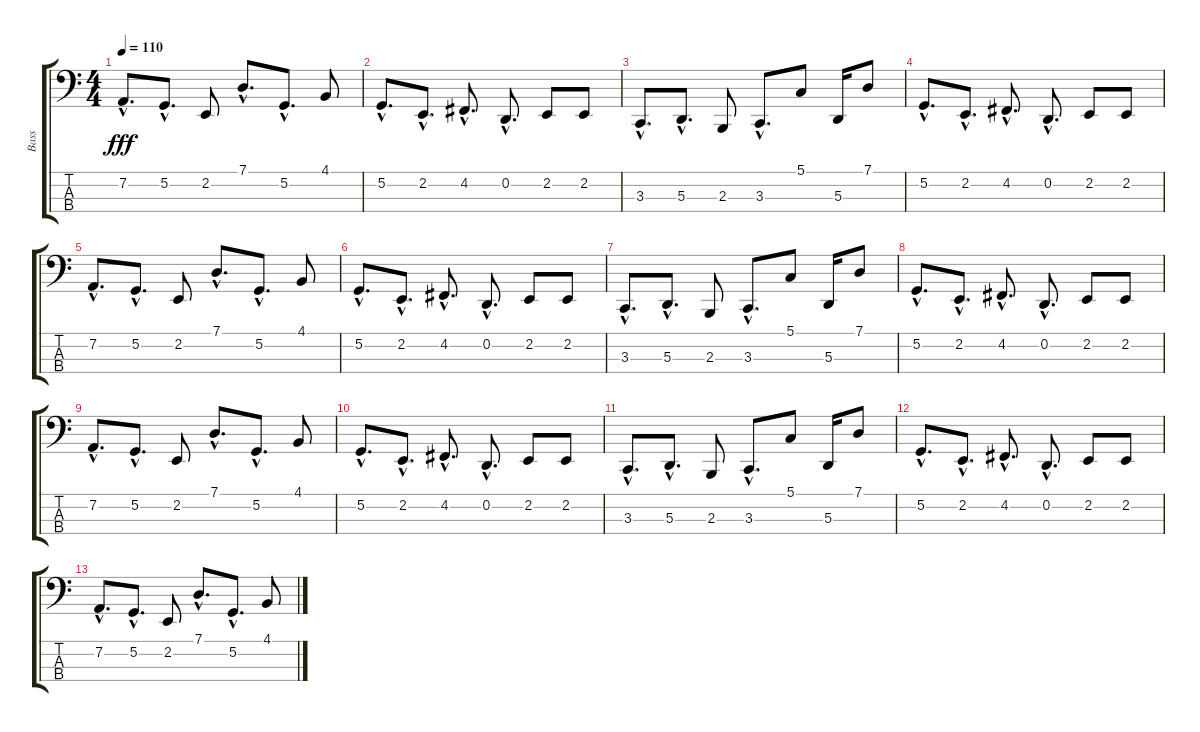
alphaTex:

\track ("Bass" "Bass") {instrument lead2sawtooth}
\staff {score tabs}
\tuning (G2 D2 A1 E1) {hide}
\ts (4 4)
\tempo 110
\clef f4
\ks c
7.2{hac}.8{d dy fff} 5.2{hac}.8{d} 2.2.8 7.1{hac}.8{d} 5.2{hac}.8{d} 4.1.8 |
5.2{hac}.8{d} 2.2{hac}.8{d} 4.2{hac}.8{d} 0.2{hac}.8{d} 2.2.8 2.2.8 |
3.3{hac}.8{d} 5.3{hac}.8{d} 2.3.8 3.3{hac}.8{d} 5.1.8 5.3.16 7.1.8 |
5.2{hac}.8{d} 2.2{hac}.8{d} 4.2{hac}.8{d} 0.2{hac}.8{d} 2.2.8 2.2.8 |
7.2{hac}.8{d} 5.2{hac}.8{d} 2.2.8 7.1{hac}.8{d} 5.2{hac}.8{d} 4.1.8 |
5.2{hac}.8{d} 2.2{hac}.8{d} 4.2{hac}.8{d} 0.2{hac}.8{d} 2.2.8 2.2.8 |
3.3{hac}.8{d} 5.3{hac}.8{d} 2.3.8 3.3{hac}.8{d} 5.1.8 5.3.16 7.1.8 |
5.2{hac}.8{d} 2.2{hac}.8{d} 4.2{hac}.8{d} 0.2{hac}.8{d} 2.2.8 2.2.8 |
7.2{hac}.8{d} 5.2{hac}.8{d} 2.2.8 7.1{hac}.8{d} 5.2{hac}.8{d} 4.1.8 |
5.2{hac}.8{d} 2.2{hac}.8{d} 4.2{hac}.8{d} 0.2{hac}.8{d} 2.2.8 2.2.8 |
3.3{hac}.8{d} 5.3{hac}.8{d} 2.3.8 3.3{hac}.8{d} 5.1.8 5.3.16 7.1.8 |
5.2{hac}.8{d} 2.2{hac}.8{d} 4.2{hac}.8{d} 0.2{hac}.8{d} 2.2.8 2.2.8 |
7.2{hac}.8{d} 5.2{hac}.8{d} 2.2.8 7.1{hac}.8{d} 5.2{hac}.8{d} 4.1.8
